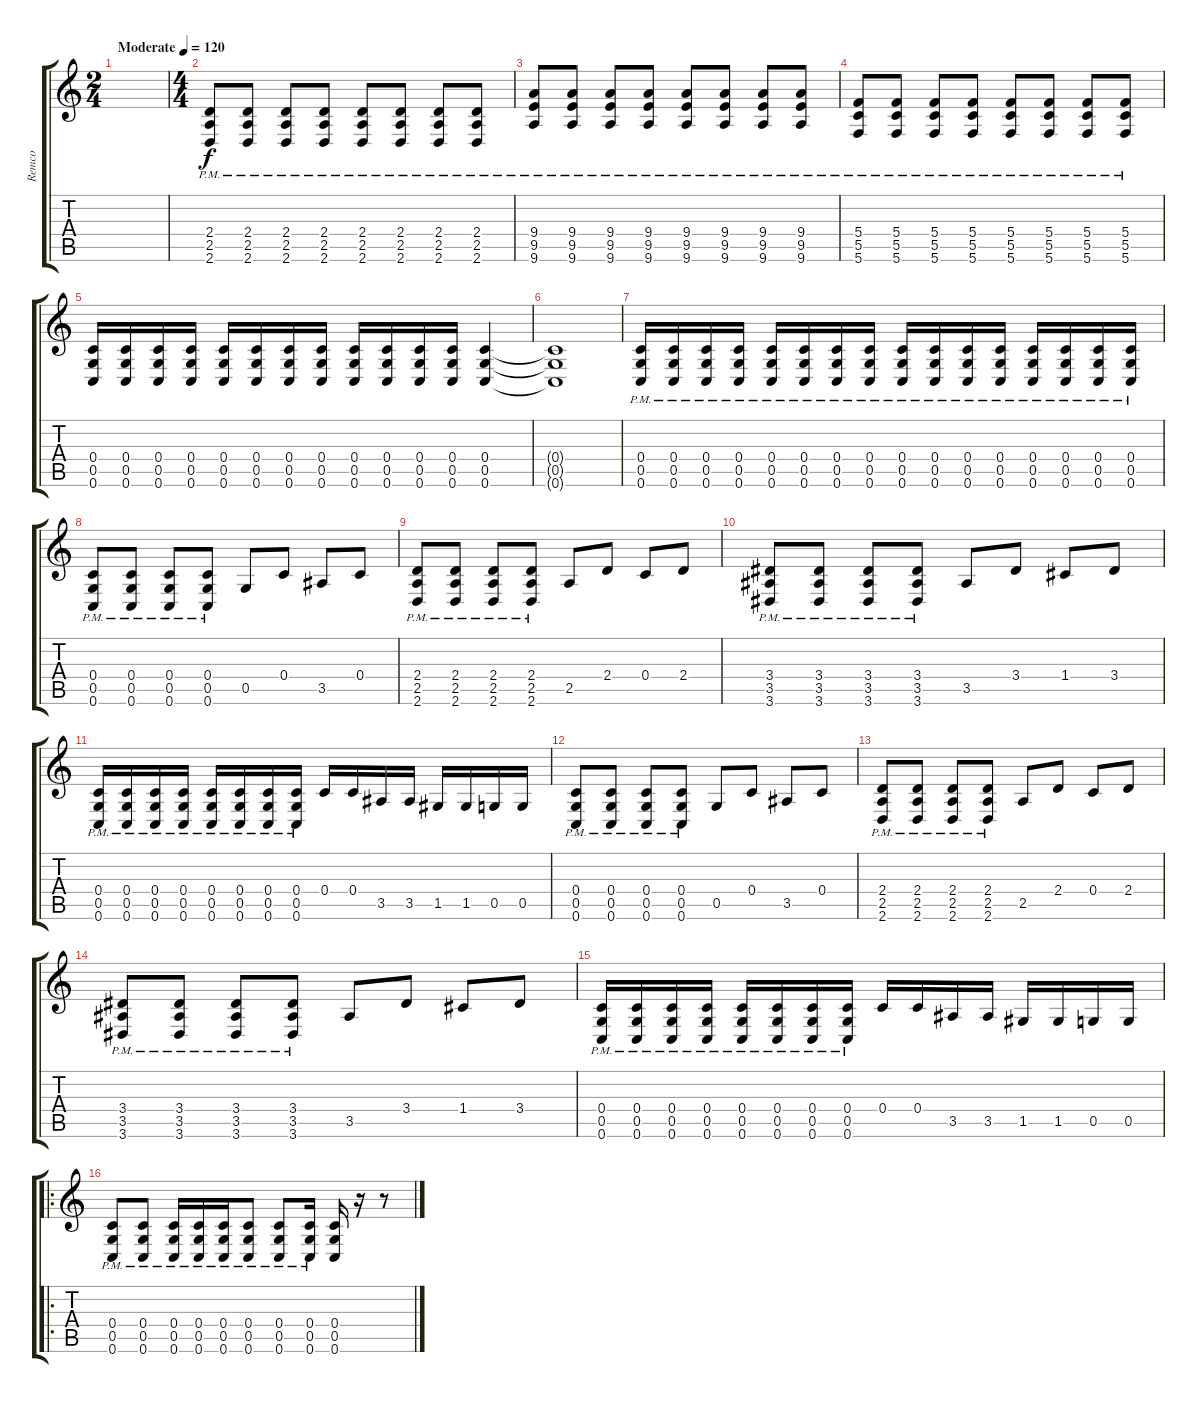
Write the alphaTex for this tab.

\track ("Remco" "Remco") {instrument distortionguitar}
\staff {score tabs}
\tuning (D4 A3 F3 C3 G2 C2) {hide}
\ts (2 4)
\tempo (120 "Moderate")
\clef g2
\ks c
|
\ts (4 4)
(2.4{pm} 2.5{pm} 2.6{pm}).8 (2.4{pm} 2.5{pm} 2.6{pm}).8 (2.4{pm} 2.5{pm} 2.6{pm}).8 (2.4{pm} 2.5{pm} 2.6{pm}).8 (2.4{pm} 2.5{pm} 2.6{pm}).8 (2.4{pm} 2.5{pm} 2.6{pm}).8 (2.4{pm} 2.5{pm} 2.6{pm}).8 (2.4{pm} 2.5{pm} 2.6{pm}).8 |
(9.4{pm} 9.5{pm} 9.6{pm}).8 (9.4{pm} 9.5{pm} 9.6{pm}).8 (9.4{pm} 9.5{pm} 9.6{pm}).8 (9.4{pm} 9.5{pm} 9.6{pm}).8 (9.4{pm} 9.5{pm} 9.6{pm}).8 (9.4{pm} 9.5{pm} 9.6{pm}).8 (9.4{pm} 9.5{pm} 9.6{pm}).8 (9.4{pm} 9.5{pm} 9.6{pm}).8 |
(5.4{pm} 5.5{pm} 5.6{pm}).8 (5.4{pm} 5.5{pm} 5.6{pm}).8 (5.4{pm} 5.5{pm} 5.6{pm}).8 (5.4{pm} 5.5{pm} 5.6{pm}).8 (5.4{pm} 5.5{pm} 5.6{pm}).8 (5.4{pm} 5.5{pm} 5.6{pm}).8 (5.4{pm} 5.5{pm} 5.6{pm}).8 (5.4{pm} 5.5{pm} 5.6{pm}).8 |
(0.4 0.5 0.6).16 (0.4 0.5 0.6).16 (0.4 0.5 0.6).16 (0.4 0.5 0.6).16 (0.4 0.5 0.6).16 (0.4 0.5 0.6).16 (0.4 0.5 0.6).16 (0.4 0.5 0.6).16 (0.4 0.5 0.6).16 (0.4 0.5 0.6).16 (0.4 0.5 0.6).16 (0.4 0.5 0.6).16 (0.4 0.5 0.6).4 |
(0.4{t} 0.5{t} 0.6{t}).1 |
(0.4{pm} 0.5{pm} 0.6{pm}).16 (0.4{pm} 0.5{pm} 0.6{pm}).16 (0.4{pm} 0.5{pm} 0.6{pm}).16 (0.4{pm} 0.5{pm} 0.6{pm}).16 (0.4{pm} 0.5{pm} 0.6{pm}).16 (0.4{pm} 0.5{pm} 0.6{pm}).16 (0.4{pm} 0.5{pm} 0.6{pm}).16 (0.4{pm} 0.5{pm} 0.6{pm}).16 (0.4{pm} 0.5{pm} 0.6{pm}).16 (0.4{pm} 0.5{pm} 0.6{pm}).16 (0.4{pm} 0.5{pm} 0.6{pm}).16 (0.4{pm} 0.5{pm} 0.6{pm}).16 (0.4{pm} 0.5{pm} 0.6{pm}).16 (0.4{pm} 0.5{pm} 0.6{pm}).16 (0.4{pm} 0.5{pm} 0.6{pm}).16 (0.4{pm} 0.5{pm} 0.6{pm}).16 |
(0.4{pm} 0.5{pm} 0.6{pm}).8 (0.4{pm} 0.5{pm} 0.6{pm}).8 (0.4{pm} 0.5{pm} 0.6{pm}).8 (0.4{pm} 0.5{pm} 0.6{pm}).8 0.5.8 0.4.8 3.5.8 0.4.8 |
(2.4{pm} 2.5{pm} 2.6{pm}).8 (2.4{pm} 2.5{pm} 2.6{pm}).8 (2.4{pm} 2.5{pm} 2.6{pm}).8 (2.4{pm} 2.5{pm} 2.6{pm}).8 2.5.8 2.4.8 0.4.8 2.4.8 |
(3.4{pm} 3.5{pm} 3.6{pm}).8 (3.4{pm} 3.5{pm} 3.6{pm}).8 (3.4{pm} 3.5{pm} 3.6{pm}).8 (3.4{pm} 3.5{pm} 3.6{pm}).8 3.5.8 3.4.8 1.4.8 3.4.8 |
(0.4{pm} 0.5{pm} 0.6{pm}).16 (0.4{pm} 0.5{pm} 0.6{pm}).16 (0.4{pm} 0.5{pm} 0.6{pm}).16 (0.4{pm} 0.5{pm} 0.6{pm}).16 (0.4{pm} 0.5{pm} 0.6{pm}).16 (0.4{pm} 0.5{pm} 0.6{pm}).16 (0.4{pm} 0.5{pm} 0.6{pm}).16 (0.4{pm} 0.5{pm} 0.6{pm}).16 0.4.16 0.4.16 3.5.16 3.5.16 1.5.16 1.5.16 0.5.16 0.5.16 |
(0.4{pm} 0.5{pm} 0.6{pm}).8 (0.4{pm} 0.5{pm} 0.6{pm}).8 (0.4{pm} 0.5{pm} 0.6{pm}).8 (0.4{pm} 0.5{pm} 0.6{pm}).8 0.5.8 0.4.8 3.5.8 0.4.8 |
(2.4{pm} 2.5{pm} 2.6{pm}).8 (2.4{pm} 2.5{pm} 2.6{pm}).8 (2.4{pm} 2.5{pm} 2.6{pm}).8 (2.4{pm} 2.5{pm} 2.6{pm}).8 2.5.8 2.4.8 0.4.8 2.4.8 |
(3.4{pm} 3.5{pm} 3.6{pm}).8 (3.4{pm} 3.5{pm} 3.6{pm}).8 (3.4{pm} 3.5{pm} 3.6{pm}).8 (3.4{pm} 3.5{pm} 3.6{pm}).8 3.5.8 3.4.8 1.4.8 3.4.8 |
(0.4{pm} 0.5{pm} 0.6{pm}).16 (0.4{pm} 0.5{pm} 0.6{pm}).16 (0.4{pm} 0.5{pm} 0.6{pm}).16 (0.4{pm} 0.5{pm} 0.6{pm}).16 (0.4{pm} 0.5{pm} 0.6{pm}).16 (0.4{pm} 0.5{pm} 0.6{pm}).16 (0.4{pm} 0.5{pm} 0.6{pm}).16 (0.4{pm} 0.5{pm} 0.6{pm}).16 0.4.16 0.4.16 3.5.16 3.5.16 1.5.16 1.5.16 0.5.16 0.5.16 |
\ro
(0.4{pm} 0.5{pm} 0.6{pm}).8 (0.4{pm} 0.5{pm} 0.6{pm}).8 (0.4{pm} 0.5{pm} 0.6{pm}).16 (0.4{pm} 0.5{pm} 0.6{pm}).16 (0.4{pm} 0.5{pm} 0.6{pm}).16 (0.4{pm} 0.5{pm} 0.6{pm}).8 (0.4{pm} 0.5{pm} 0.6{pm}).8 (0.4{pm} 0.5{pm} 0.6{pm}).16 (0.4 0.5 0.6).16 r.16 r.8
